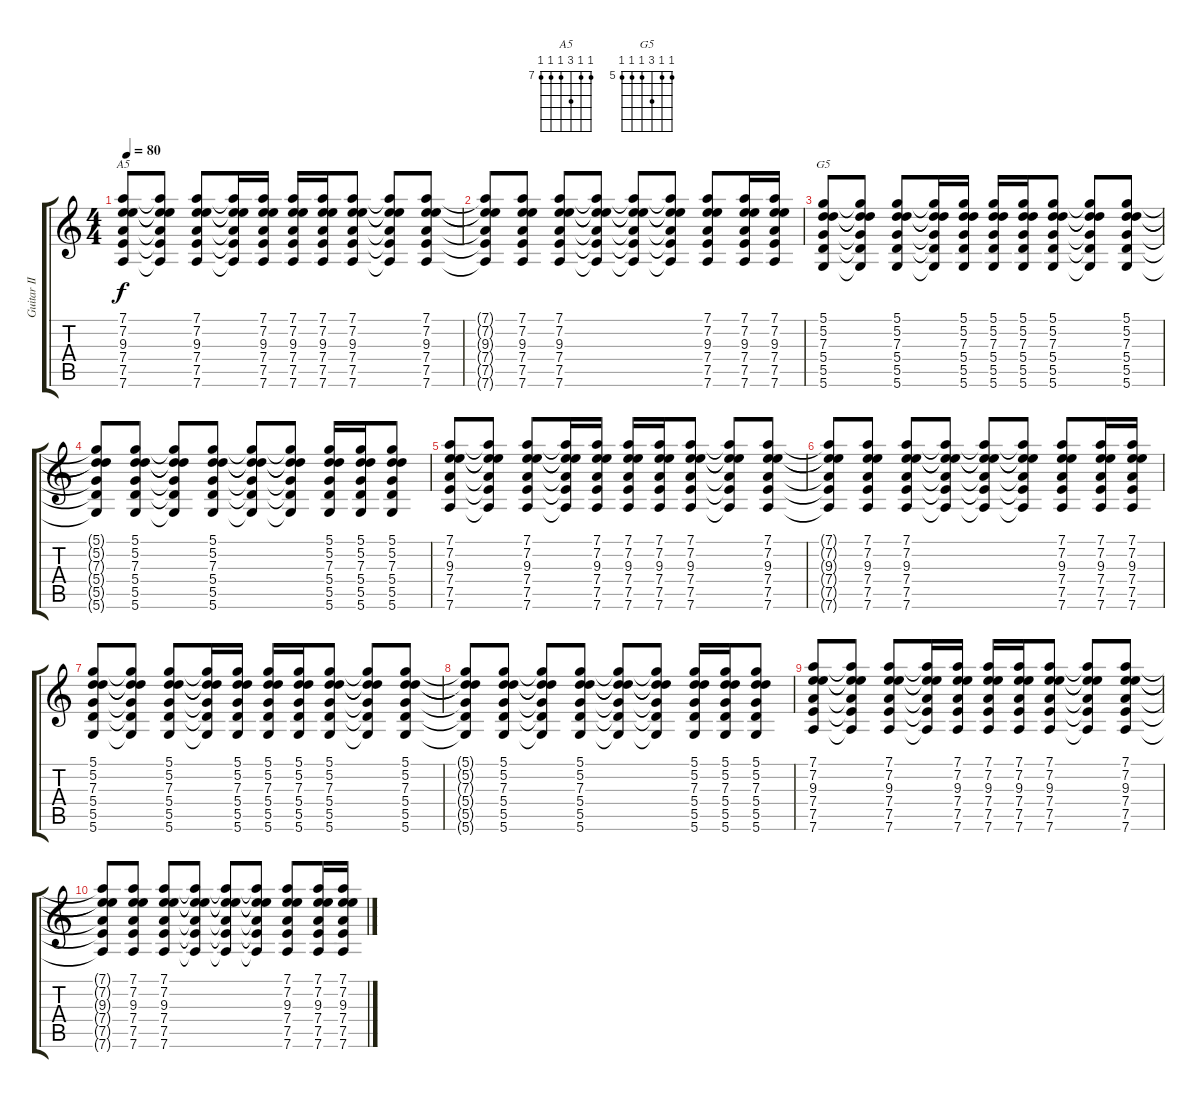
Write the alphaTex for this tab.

\track ("Guitar II" "Guitar II") {instrument acousticguitarsteel}
\staff {score tabs}
\tuning (D4 A3 G3 D3 A2 D2) {hide}
\chord ("A5" 7 7 9 7 7 7) {firstfret 7}
\chord ("G5" 5 5 7 5 5 5) {firstfret 5}
\ts (4 4)
\tempo 80
\clef g2
\ks c
(7.1 7.2 9.3 7.4 7.5 7.6).8{ch "A5" dy f} (7.1{t} 7.2{t} 9.3{t} 7.4{t} 7.5{t} 7.6{t}).8 (7.1 7.2 9.3 7.4 7.5 7.6).8 (7.1{t} 7.2{t} 9.3{t} 7.4{t} 7.5{t} 7.6{t}).16 (7.1 7.2 9.3 7.4 7.5 7.6).16 (7.1 7.2 9.3 7.4 7.5 7.6).16 (7.1 7.2 9.3 7.4 7.5 7.6).16 (7.1 7.2 9.3 7.4 7.5 7.6).8 (7.1{t} 7.2{t} 9.3{t} 7.4{t} 7.5{t} 7.6{t}).8 (7.1 7.2 9.3 7.4 7.5 7.6).8 |
(7.1{t} 7.2{t} 9.3{t} 7.4{t} 7.5{t} 7.6{t}).8 (7.1 7.2 9.3 7.4 7.5 7.6).8 (7.1 7.2 9.3 7.4 7.5 7.6).8 (7.1{t} 7.2{t} 9.3{t} 7.4{t} 7.5{t} 7.6{t}).8 (7.1{t} 7.2{t} 9.3{t} 7.4{t} 7.5{t} 7.6{t}).8 (7.1{t} 7.2{t} 9.3{t} 7.4{t} 7.5{t} 7.6{t}).8 (7.1 7.2 9.3 7.4 7.5 7.6).8 (7.1 7.2 9.3 7.4 7.5 7.6).16 (7.1 7.2 9.3 7.4 7.5 7.6).16 |
(5.1 5.2 7.3 5.4 5.5 5.6).8{ch "G5"} (5.1{t} 5.2{t} 7.3{t} 5.4{t} 5.5{t} 5.6{t}).8 (5.1 5.2 7.3 5.4 5.5 5.6).8 (5.1{t} 5.2{t} 7.3{t} 5.4{t} 5.5{t} 5.6{t}).16 (5.1 5.2 7.3 5.4 5.5 5.6).16 (5.1 5.2 7.3 5.4 5.5 5.6).16 (5.1 5.2 7.3 5.4 5.5 5.6).16 (5.1 5.2 7.3 5.4 5.5 5.6).8 (5.1{t} 5.2{t} 7.3{t} 5.4{t} 5.5{t} 5.6{t}).8 (5.1 5.2 7.3 5.4 5.5 5.6).8 |
(5.1{t} 5.2{t} 7.3{t} 5.4{t} 5.5{t} 5.6{t}).8 (5.1 5.2 7.3 5.4 5.5 5.6).8 (5.1{t} 5.2{t} 7.3{t} 5.4{t} 5.5{t} 5.6{t}).8 (5.1 5.2 7.3 5.4 5.5 5.6).8 (5.1{t} 5.2{t} 7.3{t} 5.4{t} 5.5{t} 5.6{t}).8 (5.1{t} 5.2{t} 7.3{t} 5.4{t} 5.5{t} 5.6{t}).8 (5.1 5.2 7.3 5.4 5.5 5.6).16 (5.1 5.2 7.3 5.4 5.5 5.6).16 (5.1 5.2 7.3 5.4 5.5 5.6).8 |
(7.1 7.2 9.3 7.4 7.5 7.6).8 (7.1{t} 7.2{t} 9.3{t} 7.4{t} 7.5{t} 7.6{t}).8 (7.1 7.2 9.3 7.4 7.5 7.6).8 (7.1{t} 7.2{t} 9.3{t} 7.4{t} 7.5{t} 7.6{t}).16 (7.1 7.2 9.3 7.4 7.5 7.6).16 (7.1 7.2 9.3 7.4 7.5 7.6).16 (7.1 7.2 9.3 7.4 7.5 7.6).16 (7.1 7.2 9.3 7.4 7.5 7.6).8 (7.1{t} 7.2{t} 9.3{t} 7.4{t} 7.5{t} 7.6{t}).8 (7.1 7.2 9.3 7.4 7.5 7.6).8 |
(7.1{t} 7.2{t} 9.3{t} 7.4{t} 7.5{t} 7.6{t}).8 (7.1 7.2 9.3 7.4 7.5 7.6).8 (7.1 7.2 9.3 7.4 7.5 7.6).8 (7.1{t} 7.2{t} 9.3{t} 7.4{t} 7.5{t} 7.6{t}).8 (7.1{t} 7.2{t} 9.3{t} 7.4{t} 7.5{t} 7.6{t}).8 (7.1{t} 7.2{t} 9.3{t} 7.4{t} 7.5{t} 7.6{t}).8 (7.1 7.2 9.3 7.4 7.5 7.6).8 (7.1 7.2 9.3 7.4 7.5 7.6).16 (7.1 7.2 9.3 7.4 7.5 7.6).16 |
(5.1 5.2 7.3 5.4 5.5 5.6).8 (5.1{t} 5.2{t} 7.3{t} 5.4{t} 5.5{t} 5.6{t}).8 (5.1 5.2 7.3 5.4 5.5 5.6).8 (5.1{t} 5.2{t} 7.3{t} 5.4{t} 5.5{t} 5.6{t}).16 (5.1 5.2 7.3 5.4 5.5 5.6).16 (5.1 5.2 7.3 5.4 5.5 5.6).16 (5.1 5.2 7.3 5.4 5.5 5.6).16 (5.1 5.2 7.3 5.4 5.5 5.6).8 (5.1{t} 5.2{t} 7.3{t} 5.4{t} 5.5{t} 5.6{t}).8 (5.1 5.2 7.3 5.4 5.5 5.6).8 |
(5.1{t} 5.2{t} 7.3{t} 5.4{t} 5.5{t} 5.6{t}).8 (5.1 5.2 7.3 5.4 5.5 5.6).8 (5.1{t} 5.2{t} 7.3{t} 5.4{t} 5.5{t} 5.6{t}).8 (5.1 5.2 7.3 5.4 5.5 5.6).8 (5.1{t} 5.2{t} 7.3{t} 5.4{t} 5.5{t} 5.6{t}).8 (5.1{t} 5.2{t} 7.3{t} 5.4{t} 5.5{t} 5.6{t}).8 (5.1 5.2 7.3 5.4 5.5 5.6).16 (5.1 5.2 7.3 5.4 5.5 5.6).16 (5.1 5.2 7.3 5.4 5.5 5.6).8 |
(7.1 7.2 9.3 7.4 7.5 7.6).8 (7.1{t} 7.2{t} 9.3{t} 7.4{t} 7.5{t} 7.6{t}).8 (7.1 7.2 9.3 7.4 7.5 7.6).8 (7.1{t} 7.2{t} 9.3{t} 7.4{t} 7.5{t} 7.6{t}).16 (7.1 7.2 9.3 7.4 7.5 7.6).16 (7.1 7.2 9.3 7.4 7.5 7.6).16 (7.1 7.2 9.3 7.4 7.5 7.6).16 (7.1 7.2 9.3 7.4 7.5 7.6).8 (7.1{t} 7.2{t} 9.3{t} 7.4{t} 7.5{t} 7.6{t}).8 (7.1 7.2 9.3 7.4 7.5 7.6).8 |
(7.1{t} 7.2{t} 9.3{t} 7.4{t} 7.5{t} 7.6{t}).8 (7.1 7.2 9.3 7.4 7.5 7.6).8 (7.1 7.2 9.3 7.4 7.5 7.6).8 (7.1{t} 7.2{t} 9.3{t} 7.4{t} 7.5{t} 7.6{t}).8 (7.1{t} 7.2{t} 9.3{t} 7.4{t} 7.5{t} 7.6{t}).8 (7.1{t} 7.2{t} 9.3{t} 7.4{t} 7.5{t} 7.6{t}).8 (7.1 7.2 9.3 7.4 7.5 7.6).8 (7.1 7.2 9.3 7.4 7.5 7.6).16 (7.1 7.2 9.3 7.4 7.5 7.6).16
